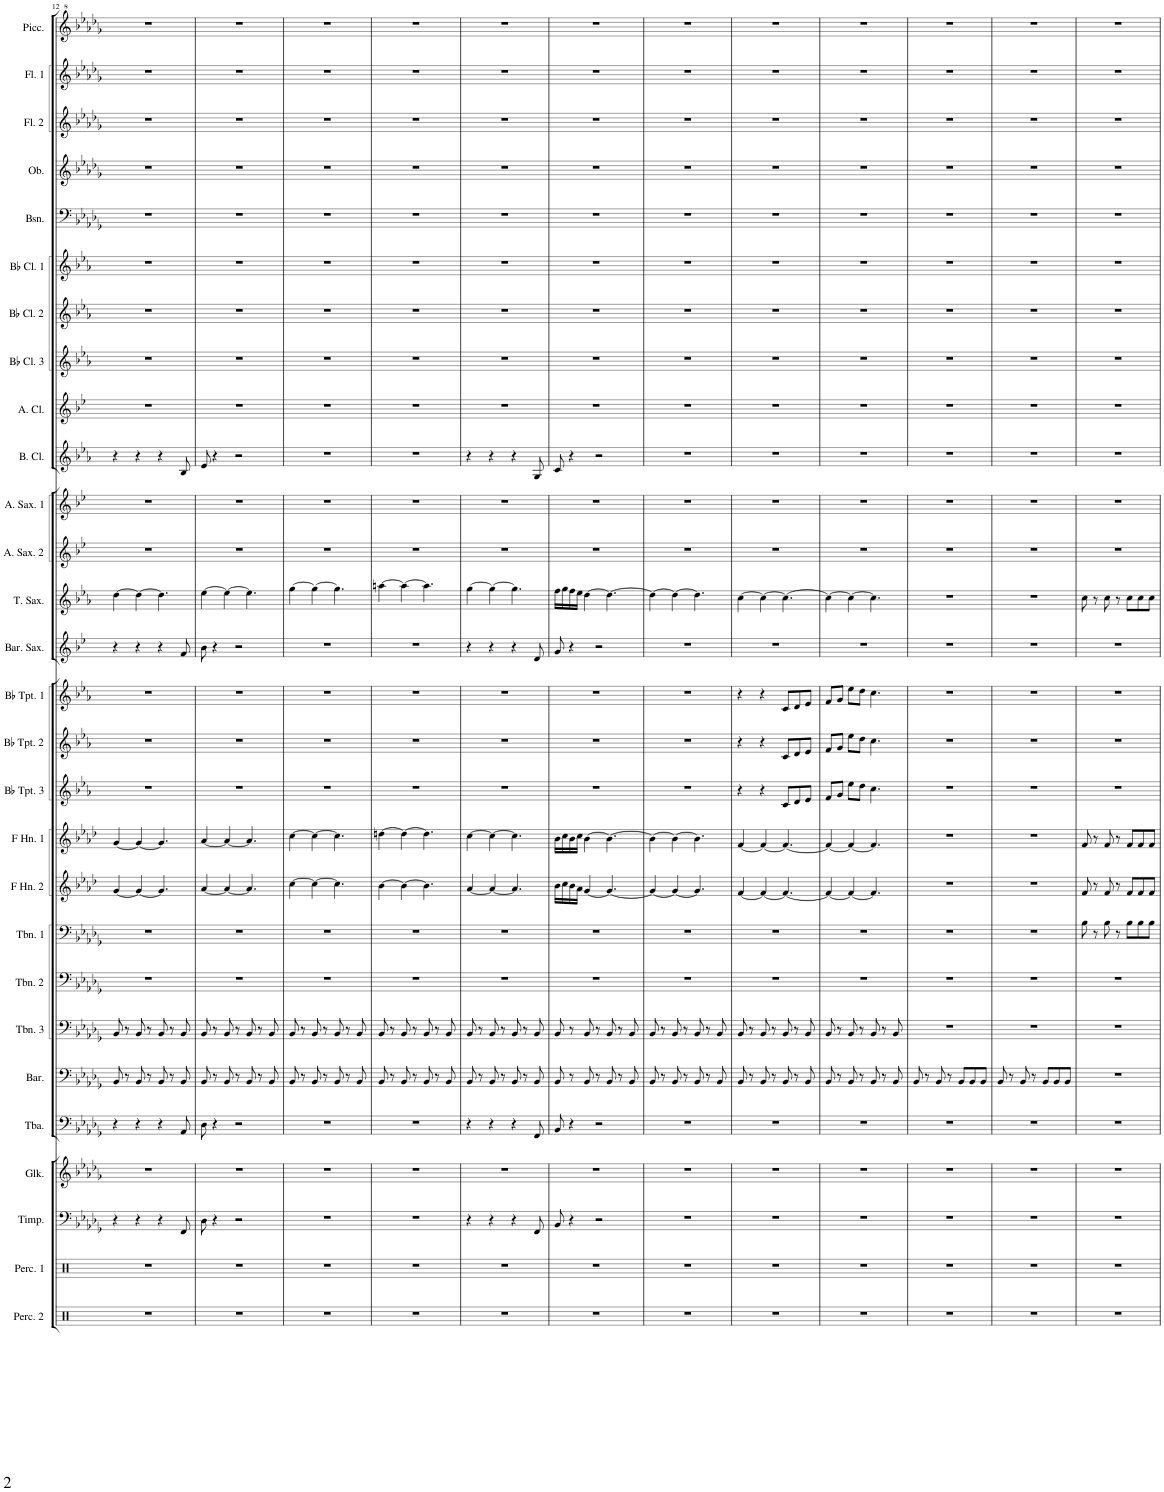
**kern	**kern	**kern	**kern	**kern	**kern	**kern	**kern	**kern	**kern	**kern	**kern	**kern	**kern	**kern	**kern	**kern	**kern	**kern	**kern	**kern	**kern	**kern	**kern	**kern	**kern	**kern	**kern
*part28	*part27	*part26	*part25	*part24	*part23	*part22	*part21	*part20	*part19	*part18	*part17	*part16	*part15	*part14	*part13	*part12	*part11	*part10	*part9	*part8	*part7	*part6	*part5	*part4	*part3	*part2	*part1
*staff28	*staff27	*staff26	*staff25	*staff24	*staff23	*staff22	*staff21	*staff20	*staff19	*staff18	*staff17	*staff16	*staff15	*staff14	*staff13	*staff12	*staff11	*staff10	*staff9	*staff8	*staff7	*staff6	*staff5	*staff4	*staff3	*staff2	*staff1
*I"Percussion 2	*I"Percussion 1	*I"Timpani	*I"Glockenspiel	*I"Tuba	*I"Baritone	*I"Trombone 3	*I"Trombone 2	*I"Trombone 1	*I"F Horn 2	*I"F Horn 1	*I"Bb Trumpet 3	*I"Bb Trumpet 2	*I"Bb Trumpet 1	*I"Baritone Saxophone	*I"Tenor Saxophone	*I"Alto Saxophone 2	*I"Alto Saxophone 1	*I"Bass Clarinet	*I"Alto Clarinet	*I"Bb Clarinet 3	*I"Bb Clarinet 2	*I"Bb Clarinet 1	*I"Bassoon	*I"Oboe	*I"Flute 2	*I"Flute 1	*I"Piccolo
*I'Perc. 2	*I'Perc. 1	*I'Timp.	*I'Glk.	*I'Tba.	*I'Bar.	*I'Tbn. 3	*I'Tbn. 2	*I'Tbn. 1	*I'F Hn. 2	*I'F Hn. 1	*I'Bb Tpt. 3	*I'Bb Tpt. 2	*I'Bb Tpt. 1	*I'Bar. Sax.	*I'T. Sax.	*I'A. Sax. 2	*I'A. Sax. 1	*I'B. Cl.	*I'A. Cl.	*I'Bb Cl. 3	*I'Bb Cl. 2	*I'Bb Cl. 1	*I'Bsn.	*I'Ob.	*I'Fl. 2	*I'Fl. 1	*I'Picc.
!!LO:PB:g=z
*clefX	*clefX	*clefF4	*clefG2	*clefF4	*clefF4	*clefF4	*clefF4	*clefF4	*clefG2	*clefG2	*clefG2	*clefG2	*clefG2	*clefG2	*clefG2	*clefG2	*clefG2	*clefG2	*clefG2	*clefG2	*clefG2	*clefG2	*clefF4	*clefG2	*clefG2	*clefG2	*clefG^2
*	*	*	*Trd-14c-24	*	*Trd4c7	*	*	*	*Trd4c7	*Trd4c7	*Trd1c2	*Trd1c2	*Trd1c2	*Trd12c21	*Trd8c14	*Trd5c9	*Trd5c9	*Trd8c14	*Trd1c2	*Trd1c2	*Trd1c2	*Trd1c2	*	*	*	*	*Trd-7c-12
*k[]	*k[]	*k[b-e-a-d-g-]	*k[b-e-a-d-g-]	*k[b-e-a-d-g-]	*k[b-e-a-d-g-]	*k[b-e-a-d-g-]	*k[b-e-a-d-g-]	*k[b-e-a-d-g-]	*k[b-e-a-d-]	*k[b-e-a-d-]	*k[b-e-a-]	*k[b-e-a-]	*k[b-e-a-]	*k[b-e-]	*k[b-e-a-]	*k[b-e-]	*k[b-e-]	*k[b-e-a-]	*k[b-e-]	*k[b-e-a-]	*k[b-e-a-]	*k[b-e-a-]	*k[b-e-a-d-g-]	*k[b-e-a-d-g-]	*k[b-e-a-d-g-]	*k[b-e-a-d-g-]	*k[b-e-a-d-g-]
*M7/8	*M7/8	*M7/8	*M7/8	*M7/8	*M7/8	*M7/8	*M7/8	*M7/8	*M7/8	*M7/8	*M7/8	*M7/8	*M7/8	*M7/8	*M7/8	*M7/8	*M7/8	*M7/8	*M7/8	*M7/8	*M7/8	*M7/8	*M7/8	*M7/8	*M7/8	*M7/8	*M7/8
=12	=12	=12	=12	=12	=12	=12	=12	=12	=12	=12	=12	=12	=12	=12	=12	=12	=12	=12	=12	=12	=12	=12	=12	=12	=12	=12	=12
2..r	2..r	4r	2..r	4r	8BB-/	8BB-/	2..r	2..r	[4g/	[4g/	2..r	2..r	2..r	4r	[4dd\	2..r	2..r	4r	2..r	2..r	2..r	2..r	2..r	2..r	2..r	2..r	2..r
.	.	.	.	.	8r	8r	.	.	.	.	.	.	.	.	.	.	.	.	.	.	.	.	.	.	.	.	.
.	.	4r	.	4r	8BB-/	8BB-/	.	.	4g/_	4g/_	.	.	.	4r	4dd\_	.	.	4r	.	.	.	.	.	.	.	.	.
.	.	.	.	.	8r	8r	.	.	.	.	.	.	.	.	.	.	.	.	.	.	.	.	.	.	.	.	.
.	.	4r	.	4r	8BB-/	8BB-/	.	.	4.g/]	4.g/]	.	.	.	4r	4.dd\]	.	.	4r	.	.	.	.	.	.	.	.	.
.	.	.	.	.	8r	8r	.	.	.	.	.	.	.	.	.	.	.	.	.	.	.	.	.	.	.	.	.
.	.	8FF/	.	8AA-/	8BB-/	8BB-/	.	.	.	.	.	.	.	8f/	.	.	.	8B-/	.	.	.	.	.	.	.	.	.
=13	=13	=13	=13	=13	=13	=13	=13	=13	=13	=13	=13	=13	=13	=13	=13	=13	=13	=13	=13	=13	=13	=13	=13	=13	=13	=13	=13
2..r	2..r	8D-\	2..r	8D-\	8BB-/	8BB-/	2..r	2..r	[4a-/	[4a-/	2..r	2..r	2..r	8b-\	[4ee-\	2..r	2..r	8e-/	2..r	2..r	2..r	2..r	2..r	2..r	2..r	2..r	2..r
.	.	4r	.	4r	8r	8r	.	.	.	.	.	.	.	4r	.	.	.	4r	.	.	.	.	.	.	.	.	.
.	.	.	.	.	8BB-/	8BB-/	.	.	4a-/_	4a-/_	.	.	.	.	4ee-\_	.	.	.	.	.	.	.	.	.	.	.	.
.	.	2r	.	2r	8r	8r	.	.	.	.	.	.	.	2r	.	.	.	2r	.	.	.	.	.	.	.	.	.
.	.	.	.	.	8BB-/	8BB-/	.	.	4.a-/]	4.a-/]	.	.	.	.	4.ee-\]	.	.	.	.	.	.	.	.	.	.	.	.
.	.	.	.	.	8r	8r	.	.	.	.	.	.	.	.	.	.	.	.	.	.	.	.	.	.	.	.	.
.	.	.	.	.	8BB-/	8BB-/	.	.	.	.	.	.	.	.	.	.	.	.	.	.	.	.	.	.	.	.	.
=14	=14	=14	=14	=14	=14	=14	=14	=14	=14	=14	=14	=14	=14	=14	=14	=14	=14	=14	=14	=14	=14	=14	=14	=14	=14	=14	=14
2..r	2..r	2..r	2..r	2..r	8BB-/	8BB-/	2..r	2..r	[4cc\	[4cc\	2..r	2..r	2..r	2..r	[4gg\	2..r	2..r	2..r	2..r	2..r	2..r	2..r	2..r	2..r	2..r	2..r	2..r
.	.	.	.	.	8r	8r	.	.	.	.	.	.	.	.	.	.	.	.	.	.	.	.	.	.	.	.	.
.	.	.	.	.	8BB-/	8BB-/	.	.	4cc\_	4cc\_	.	.	.	.	4gg\_	.	.	.	.	.	.	.	.	.	.	.	.
.	.	.	.	.	8r	8r	.	.	.	.	.	.	.	.	.	.	.	.	.	.	.	.	.	.	.	.	.
.	.	.	.	.	8BB-/	8BB-/	.	.	4.cc\]	4.cc\]	.	.	.	.	4.gg\]	.	.	.	.	.	.	.	.	.	.	.	.
.	.	.	.	.	8r	8r	.	.	.	.	.	.	.	.	.	.	.	.	.	.	.	.	.	.	.	.	.
.	.	.	.	.	8BB-/	8BB-/	.	.	.	.	.	.	.	.	.	.	.	.	.	.	.	.	.	.	.	.	.
=15	=15	=15	=15	=15	=15	=15	=15	=15	=15	=15	=15	=15	=15	=15	=15	=15	=15	=15	=15	=15	=15	=15	=15	=15	=15	=15	=15
2..r	2..r	2..r	2..r	2..r	8BB-/	8BB-/	2..r	2..r	[4b-\	[4ddn\	2..r	2..r	2..r	2..r	[4aan\	2..r	2..r	2..r	2..r	2..r	2..r	2..r	2..r	2..r	2..r	2..r	2..r
.	.	.	.	.	8r	8r	.	.	.	.	.	.	.	.	.	.	.	.	.	.	.	.	.	.	.	.	.
.	.	.	.	.	8BB-/	8BB-/	.	.	4b-\_	4dd\_	.	.	.	.	4aa\_	.	.	.	.	.	.	.	.	.	.	.	.
.	.	.	.	.	8r	8r	.	.	.	.	.	.	.	.	.	.	.	.	.	.	.	.	.	.	.	.	.
.	.	.	.	.	8BB-/	8BB-/	.	.	4.b-\]	4.dd\]	.	.	.	.	4.aa\]	.	.	.	.	.	.	.	.	.	.	.	.
.	.	.	.	.	8r	8r	.	.	.	.	.	.	.	.	.	.	.	.	.	.	.	.	.	.	.	.	.
.	.	.	.	.	8BB-/	8BB-/	.	.	.	.	.	.	.	.	.	.	.	.	.	.	.	.	.	.	.	.	.
=16	=16	=16	=16	=16	=16	=16	=16	=16	=16	=16	=16	=16	=16	=16	=16	=16	=16	=16	=16	=16	=16	=16	=16	=16	=16	=16	=16
2..r	2..r	4r	2..r	4r	8BB-/	8BB-/	2..r	2..r	[4a-/	[4cc\	2..r	2..r	2..r	4r	[4gg\	2..r	2..r	4r	2..r	2..r	2..r	2..r	2..r	2..r	2..r	2..r	2..r
.	.	.	.	.	8r	8r	.	.	.	.	.	.	.	.	.	.	.	.	.	.	.	.	.	.	.	.	.
.	.	4r	.	4r	8BB-/	8BB-/	.	.	4a-/_	4cc\_	.	.	.	4r	4gg\_	.	.	4r	.	.	.	.	.	.	.	.	.
.	.	.	.	.	8r	8r	.	.	.	.	.	.	.	.	.	.	.	.	.	.	.	.	.	.	.	.	.
.	.	4r	.	4r	8BB-/	8BB-/	.	.	4.a-/]	4.cc\]	.	.	.	4r	4.gg\]	.	.	4r	.	.	.	.	.	.	.	.	.
.	.	.	.	.	8r	8r	.	.	.	.	.	.	.	.	.	.	.	.	.	.	.	.	.	.	.	.	.
.	.	8FF/	.	8FF/	8BB-/	8BB-/	.	.	.	.	.	.	.	8d/	.	.	.	8G/	.	.	.	.	.	.	.	.	.
=17	=17	=17	=17	=17	=17	=17	=17	=17	=17	=17	=17	=17	=17	=17	=17	=17	=17	=17	=17	=17	=17	=17	=17	=17	=17	=17	=17
2..r	2..r	8BB-/	2..r	8BB-/	8BB-/	8BB-/	2..r	2..r	16b-\LL	16b-\LL	2..r	2..r	2..r	8g/	16ff\LL	2..r	2..r	8c/	2..r	2..r	2..r	2..r	2..r	2..r	2..r	2..r	2..r
.	.	.	.	.	.	.	.	.	16cc\	16cc\	.	.	.	.	16gg\	.	.	.	.	.	.	.	.	.	.	.	.
.	.	4r	.	4r	8r	8r	.	.	16b-\	16b-\	.	.	.	4r	16ff\	.	.	4r	.	.	.	.	.	.	.	.	.
.	.	.	.	.	.	.	.	.	16a-\JJ	16cc\JJ	.	.	.	.	16ee-\JJ	.	.	.	.	.	.	.	.	.	.	.	.
.	.	.	.	.	8BB-/	8BB-/	.	.	[4g/	[4b-\	.	.	.	.	[4dd\	.	.	.	.	.	.	.	.	.	.	.	.
.	.	2r	.	2r	8r	8r	.	.	.	.	.	.	.	2r	.	.	.	2r	.	.	.	.	.	.	.	.	.
.	.	.	.	.	8BB-/	8BB-/	.	.	4.g/_	4.b-\_	.	.	.	.	4.dd\_	.	.	.	.	.	.	.	.	.	.	.	.
.	.	.	.	.	8r	8r	.	.	.	.	.	.	.	.	.	.	.	.	.	.	.	.	.	.	.	.	.
.	.	.	.	.	8BB-/	8BB-/	.	.	.	.	.	.	.	.	.	.	.	.	.	.	.	.	.	.	.	.	.
=18	=18	=18	=18	=18	=18	=18	=18	=18	=18	=18	=18	=18	=18	=18	=18	=18	=18	=18	=18	=18	=18	=18	=18	=18	=18	=18	=18
2..r	2..r	2..r	2..r	2..r	8BB-/	8BB-/	2..r	2..r	4g/_	4b-\_	2..r	2..r	2..r	2..r	4dd\_	2..r	2..r	2..r	2..r	2..r	2..r	2..r	2..r	2..r	2..r	2..r	2..r
.	.	.	.	.	8r	8r	.	.	.	.	.	.	.	.	.	.	.	.	.	.	.	.	.	.	.	.	.
.	.	.	.	.	8BB-/	8BB-/	.	.	4g/_	4b-\_	.	.	.	.	4dd\_	.	.	.	.	.	.	.	.	.	.	.	.
.	.	.	.	.	8r	8r	.	.	.	.	.	.	.	.	.	.	.	.	.	.	.	.	.	.	.	.	.
.	.	.	.	.	8BB-/	8BB-/	.	.	4.g/]	4.b-\]	.	.	.	.	4.dd\]	.	.	.	.	.	.	.	.	.	.	.	.
.	.	.	.	.	8r	8r	.	.	.	.	.	.	.	.	.	.	.	.	.	.	.	.	.	.	.	.	.
.	.	.	.	.	8BB-/	8BB-/	.	.	.	.	.	.	.	.	.	.	.	.	.	.	.	.	.	.	.	.	.
=19	=19	=19	=19	=19	=19	=19	=19	=19	=19	=19	=19	=19	=19	=19	=19	=19	=19	=19	=19	=19	=19	=19	=19	=19	=19	=19	=19
2..r	2..r	2..r	2..r	2..r	8BB-/	8BB-/	2..r	2..r	[4f/	[4f/	4r	4r	4r	2..r	[4cc\	2..r	2..r	2..r	2..r	2..r	2..r	2..r	2..r	2..r	2..r	2..r	2..r
.	.	.	.	.	8r	8r	.	.	.	.	.	.	.	.	.	.	.	.	.	.	.	.	.	.	.	.	.
.	.	.	.	.	8BB-/	8BB-/	.	.	4f/_	4f/_	4r	4r	4r	.	4cc\_	.	.	.	.	.	.	.	.	.	.	.	.
.	.	.	.	.	8r	8r	.	.	.	.	.	.	.	.	.	.	.	.	.	.	.	.	.	.	.	.	.
.	.	.	.	.	8BB-/	8BB-/	.	.	4.f/_	4.f/_	8c/L	8c/L	8c/L	.	4.cc\_	.	.	.	.	.	.	.	.	.	.	.	.
.	.	.	.	.	8r	8r	.	.	.	.	8d/	8d/	8d/	.	.	.	.	.	.	.	.	.	.	.	.	.	.
.	.	.	.	.	8BB-/	8BB-/	.	.	.	.	8e-/J	8e-/J	8e-/J	.	.	.	.	.	.	.	.	.	.	.	.	.	.
=20	=20	=20	=20	=20	=20	=20	=20	=20	=20	=20	=20	=20	=20	=20	=20	=20	=20	=20	=20	=20	=20	=20	=20	=20	=20	=20	=20
2..r	2..r	2..r	2..r	2..r	8BB-/	8BB-/	2..r	2..r	4f/_	4f/_	8f/L	8f/L	8f/L	2..r	4cc\_	2..r	2..r	2..r	2..r	2..r	2..r	2..r	2..r	2..r	2..r	2..r	2..r
.	.	.	.	.	8r	8r	.	.	.	.	8g/J	8g/J	8g/J	.	.	.	.	.	.	.	.	.	.	.	.	.	.
.	.	.	.	.	8BB-/	8BB-/	.	.	4f/_	4f/_	8ee-\L	8ee-\L	8ee-\L	.	4cc\_	.	.	.	.	.	.	.	.	.	.	.	.
.	.	.	.	.	8r	8r	.	.	.	.	8dd\J	8dd\J	8dd\J	.	.	.	.	.	.	.	.	.	.	.	.	.	.
.	.	.	.	.	8BB-/	8BB-/	.	.	4.f/]	4.f/]	4.cc\	4.cc\	4.cc\	.	4.cc\]	.	.	.	.	.	.	.	.	.	.	.	.
.	.	.	.	.	8r	8r	.	.	.	.	.	.	.	.	.	.	.	.	.	.	.	.	.	.	.	.	.
.	.	.	.	.	8BB-/	8BB-/	.	.	.	.	.	.	.	.	.	.	.	.	.	.	.	.	.	.	.	.	.
=21	=21	=21	=21	=21	=21	=21	=21	=21	=21	=21	=21	=21	=21	=21	=21	=21	=21	=21	=21	=21	=21	=21	=21	=21	=21	=21	=21
2..r	2..r	2..r	2..r	2..r	8BB-/	2..r	2..r	2..r	2..r	2..r	2..r	2..r	2..r	2..r	2..r	2..r	2..r	2..r	2..r	2..r	2..r	2..r	2..r	2..r	2..r	2..r	2..r
.	.	.	.	.	8r	.	.	.	.	.	.	.	.	.	.	.	.	.	.	.	.	.	.	.	.	.	.
.	.	.	.	.	8BB-/	.	.	.	.	.	.	.	.	.	.	.	.	.	.	.	.	.	.	.	.	.	.
.	.	.	.	.	8r	.	.	.	.	.	.	.	.	.	.	.	.	.	.	.	.	.	.	.	.	.	.
.	.	.	.	.	8BB-/L	.	.	.	.	.	.	.	.	.	.	.	.	.	.	.	.	.	.	.	.	.	.
.	.	.	.	.	8BB-/	.	.	.	.	.	.	.	.	.	.	.	.	.	.	.	.	.	.	.	.	.	.
.	.	.	.	.	8BB-/J	.	.	.	.	.	.	.	.	.	.	.	.	.	.	.	.	.	.	.	.	.	.
=22	=22	=22	=22	=22	=22	=22	=22	=22	=22	=22	=22	=22	=22	=22	=22	=22	=22	=22	=22	=22	=22	=22	=22	=22	=22	=22	=22
2..r	2..r	2..r	2..r	2..r	8BB-/	2..r	2..r	2..r	2..r	2..r	2..r	2..r	2..r	2..r	2..r	2..r	2..r	2..r	2..r	2..r	2..r	2..r	2..r	2..r	2..r	2..r	2..r
.	.	.	.	.	8r	.	.	.	.	.	.	.	.	.	.	.	.	.	.	.	.	.	.	.	.	.	.
.	.	.	.	.	8BB-/	.	.	.	.	.	.	.	.	.	.	.	.	.	.	.	.	.	.	.	.	.	.
.	.	.	.	.	8r	.	.	.	.	.	.	.	.	.	.	.	.	.	.	.	.	.	.	.	.	.	.
.	.	.	.	.	8BB-/L	.	.	.	.	.	.	.	.	.	.	.	.	.	.	.	.	.	.	.	.	.	.
.	.	.	.	.	8BB-/	.	.	.	.	.	.	.	.	.	.	.	.	.	.	.	.	.	.	.	.	.	.
.	.	.	.	.	8BB-/J	.	.	.	.	.	.	.	.	.	.	.	.	.	.	.	.	.	.	.	.	.	.
=23	=23	=23	=23	=23	=23	=23	=23	=23	=23	=23	=23	=23	=23	=23	=23	=23	=23	=23	=23	=23	=23	=23	=23	=23	=23	=23	=23
2..r	2..r	2..r	2..r	2..r	2..r	2..r	2..r	8B-\	8f/	8f/	2..r	2..r	2..r	2..r	8cc\	2..r	2..r	2..r	2..r	2..r	2..r	2..r	2..r	2..r	2..r	2..r	2..r
.	.	.	.	.	.	.	.	8r	8r	8r	.	.	.	.	8r	.	.	.	.	.	.	.	.	.	.	.	.
.	.	.	.	.	.	.	.	8B-\	8f/	8f/	.	.	.	.	8cc\	.	.	.	.	.	.	.	.	.	.	.	.
.	.	.	.	.	.	.	.	8r	8r	8r	.	.	.	.	8r	.	.	.	.	.	.	.	.	.	.	.	.
.	.	.	.	.	.	.	.	8B-\L	8f/L	8f/L	.	.	.	.	8cc\L	.	.	.	.	.	.	.	.	.	.	.	.
.	.	.	.	.	.	.	.	8B-\	8f/	8f/	.	.	.	.	8cc\	.	.	.	.	.	.	.	.	.	.	.	.
.	.	.	.	.	.	.	.	8B-\J	8f/J	8f/J	.	.	.	.	8cc\J	.	.	.	.	.	.	.	.	.	.	.	.
=	=	=	=	=	=	=	=	=	=	=	=	=	=	=	=	=	=	=	=	=	=	=	=	=	=	=	=
*-	*-	*-	*-	*-	*-	*-	*-	*-	*-	*-	*-	*-	*-	*-	*-	*-	*-	*-	*-	*-	*-	*-	*-	*-	*-	*-	*-
